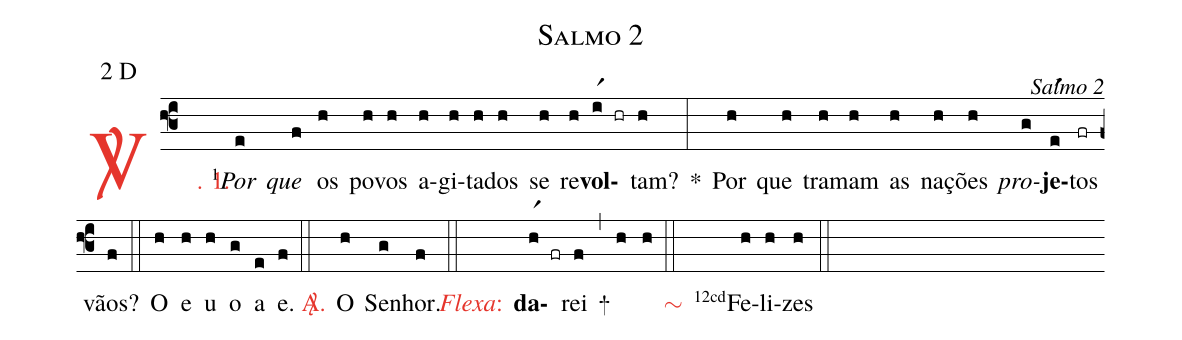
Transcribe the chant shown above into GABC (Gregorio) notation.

name: Salmo 2;
mode: 2;
mode-differentia: D;
commentary: Salmo 2;
%%
(f3)

<c><sp>V/</sp>. 1.</c>() <v>\VSup{1}</v><i>Por</i>(e) <i>que</i>(f) os(h) po(h)vos(h) a(h)gi(h)ta(h)dos(h) se(h) re(h)<b>vol</b>(ir1 hr)tam?(h) *(:) Por(h) que(h) tra(h)mam(h) as(h) na(h)ções(h) <i>pro</i>(g)<b>je</b>(er1)tos(fr) vãos?(f)

(::)

<eu>O(h) e(h) u(h) o(g) a(e) e.</eu>(f)

(::)

<nlba><c><sp>A/</sp>.</c>() O</nlba>(h) Se(g)nhor.(f)

(::)

<nlba><c><i>Flexa</i>:</c>() <b>da</b></nlba>(hr1 fr)rei(f) +(,) (h) (h)

(::)

<nlba><c><sp>~</sp></c>() <v>\VSup{12cd}</v>Fe</nlba>(h)li(h)zes(h)

(::)
